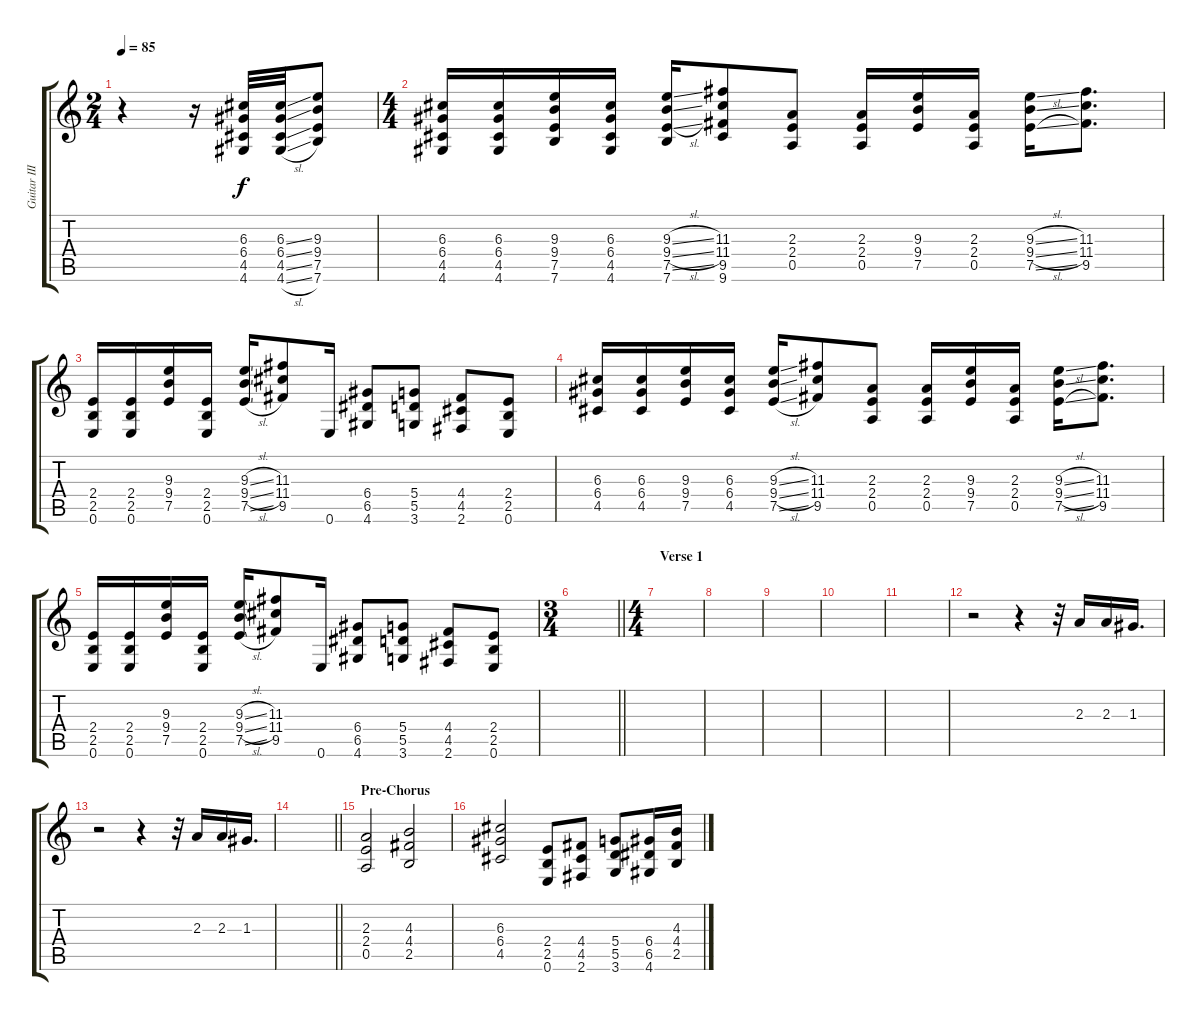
\track ("Guitar III" "Guitar III") {instrument distortionguitar}
\staff {score tabs}
\tuning (E4 B3 G3 D3 A2 E2) {hide}
\ts (2 4)
\tempo 85
\clef g2
\ks c
r.4{dy f instrument distortionguitar} r.16 (6.3 6.4 4.5 4.6).32 (6.3{ss} 6.4{ss} 4.5{ss} 4.6{sl}).32 (9.3 9.4 7.5 7.6).8 |
\ts (4 4)
(6.3 6.4 4.5 4.6).16 (6.3 6.4 4.5 4.6).16 (9.3 9.4 7.5 7.6).16 (6.3 6.4 4.5 4.6).16 (9.3{sl} 9.4{sl} 7.5{sl} 7.6).16 (11.3 11.4 9.5 9.6).8 (2.3 2.4 0.5).8 (2.3 2.4 0.5).16 (9.3 9.4 7.5).16 (2.3 2.4 0.5).16 (9.3{sl} 9.4{sl} 7.5{sl}).16 (11.3 11.4 9.5).8{d} |
(2.4 2.5 0.6).16 (2.4 2.5 0.6).16 (9.3 9.4 7.5).16 (2.4 2.5 0.6).16 (9.3{sl} 9.4{sl} 7.5{sl}).16 (11.3 11.4 9.5).8 0.6.16 (6.4 6.5 4.6).8 (5.4 5.5 3.6).8 (4.4 4.5 2.6).8 (2.4 2.5 0.6).8 |
(6.3 6.4 4.5).16 (6.3 6.4 4.5).16 (9.3 9.4 7.5).16 (6.3 6.4 4.5).16 (9.3{sl} 9.4{sl} 7.5{sl}).16 (11.3 11.4 9.5).8 (2.3 2.4 0.5).8 (2.3 2.4 0.5).16 (9.3 9.4 7.5).16 (2.3 2.4 0.5).16 (9.3{sl} 9.4{sl} 7.5{sl}).16 (11.3 11.4 9.5).8{d} |
(2.4 2.5 0.6).16 (2.4 2.5 0.6).16 (9.3 9.4 7.5).16 (2.4 2.5 0.6).16 (9.3{sl} 9.4{sl} 7.5{sl}).16 (11.3 11.4 9.5).8 0.6.16 (6.4 6.5 4.6).8 (5.4 5.5 3.6).8 (4.4 4.5 2.6).8 (2.4 2.5 0.6).8 |
\ts (3 4)
\barLineRight lightlight
|
\ts (4 4)
\section ("" "Verse 1")
|
|
|
|
|
r.2 r.4 r.32 2.3.16 2.3.16 1.3.16{d} |
r.2 r.4 r.32 2.3.16 2.3.16 1.3.16{d} |
\barLineRight lightlight
|
\section ("" "Pre-Chorus")
(2.3 2.4 0.5).2 (4.3 4.4 2.5).2 |
(6.3 6.4 4.5).2 (2.4 2.5 0.6).8 (4.4 4.5 2.6).8 (5.4 5.5 3.6).8 (6.4 6.5 4.6).16 (4.3 4.4 2.5).16
